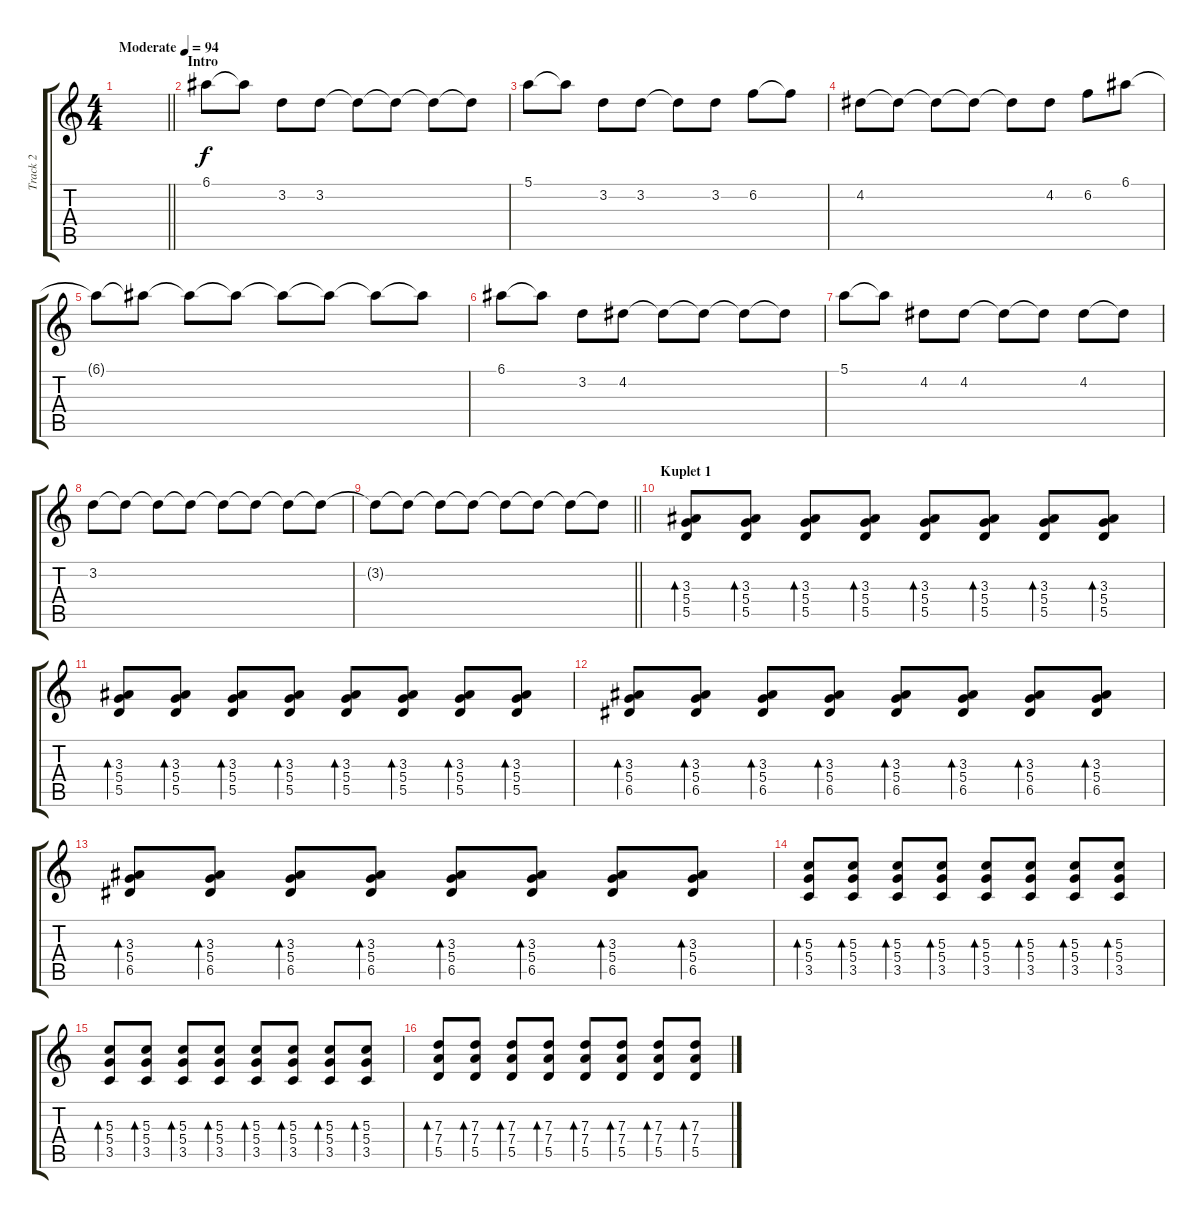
\track ("Track 2" "Track 2") {instrument acousticguitarsteel}
\staff {score tabs}
\tuning (E4 B3 G3 D3 A2 E2) {hide}
\ts (4 4)
\tempo (94 "Moderate")
\clef g2
\barLineRight lightlight
\ks c
|
\section ("" "Intro")
6.1.8 6.1{t}.8 3.2.8 3.2.8 3.2{t}.8 3.2{t}.8 3.2{t}.8 3.2{t}.8 |
5.1.8 5.1{t}.8 3.2.8 3.2.8 3.2{t}.8 3.2.8 6.2.8 6.2{t}.8 |
4.2.8 4.2{t}.8 4.2{t}.8 4.2{t}.8 4.2{t}.8 4.2.8 6.2.8 6.1.8 |
6.1{t}.8 6.1{t}.8 6.1{t}.8 6.1{t}.8 6.1{t}.8 6.1{t}.8 6.1{t}.8 6.1{t}.8 |
6.1.8 6.1{t}.8 3.2.8 4.2.8 4.2{t}.8 4.2{t}.8 4.2{t}.8 4.2{t}.8 |
5.1.8 5.1{t}.8 4.2.8 4.2.8 4.2{t}.8 4.2{t}.8 4.2.8 4.2{t}.8 |
3.2.8 3.2{t}.8 3.2{t}.8 3.2{t}.8 3.2{t}.8 3.2{t}.8 3.2{t}.8 3.2{t}.8 |
\barLineRight lightlight
3.2{t}.8 3.2{t}.8 3.2{t}.8 3.2{t}.8 3.2{t}.8 3.2{t}.8 3.2{t}.8 3.2{t}.8 |
\section ("" "Kuplet 1")
(3.3 5.4 5.5).8{bd 60} (3.3 5.4 5.5).8{bd 60} (3.3 5.4 5.5).8{bd 60} (3.3 5.4 5.5).8{bd 60} (3.3 5.4 5.5).8{bd 60} (3.3 5.4 5.5).8{bd 60} (3.3 5.4 5.5).8{bd 60} (3.3 5.4 5.5).8{bd 60} |
(3.3 5.4 5.5).8{bd 60} (3.3 5.4 5.5).8{bd 60} (3.3 5.4 5.5).8{bd 60} (3.3 5.4 5.5).8{bd 60} (3.3 5.4 5.5).8{bd 60} (3.3 5.4 5.5).8{bd 60} (3.3 5.4 5.5).8{bd 60} (3.3 5.4 5.5).8{bd 60} |
(3.3 5.4 6.5).8{bd 60} (3.3 5.4 6.5).8{bd 60} (3.3 5.4 6.5).8{bd 60} (3.3 5.4 6.5).8{bd 60} (3.3 5.4 6.5).8{bd 60} (3.3 5.4 6.5).8{bd 60} (3.3 5.4 6.5).8{bd 60} (3.3 5.4 6.5).8{bd 60} |
(3.3 5.4 6.5).8{bd 60} (3.3 5.4 6.5).8{bd 60} (3.3 5.4 6.5).8{bd 60} (3.3 5.4 6.5).8{bd 60} (3.3 5.4 6.5).8{bd 60} (3.3 5.4 6.5).8{bd 60} (3.3 5.4 6.5).8{bd 60} (3.3 5.4 6.5).8{bd 60} |
(5.3 5.4 3.5).8{bd 60} (5.3 5.4 3.5).8{bd 60} (5.3 5.4 3.5).8{bd 60} (5.3 5.4 3.5).8{bd 60} (5.3 5.4 3.5).8{bd 60} (5.3 5.4 3.5).8{bd 60} (5.3 5.4 3.5).8{bd 60} (5.3 5.4 3.5).8{bd 60} |
(5.3 5.4 3.5).8{bd 60} (5.3 5.4 3.5).8{bd 60} (5.3 5.4 3.5).8{bd 60} (5.3 5.4 3.5).8{bd 60} (5.3 5.4 3.5).8{bd 60} (5.3 5.4 3.5).8{bd 60} (5.3 5.4 3.5).8{bd 60} (5.3 5.4 3.5).8{bd 60} |
(7.3 7.4 5.5).8{bd 60} (7.3 7.4 5.5).8{bd 60} (7.3 7.4 5.5).8{bd 60} (7.3 7.4 5.5).8{bd 60} (7.3 7.4 5.5).8{bd 60} (7.3 7.4 5.5).8{bd 60} (7.3 7.4 5.5).8{bd 60} (7.3 7.4 5.5).8{bd 60}
